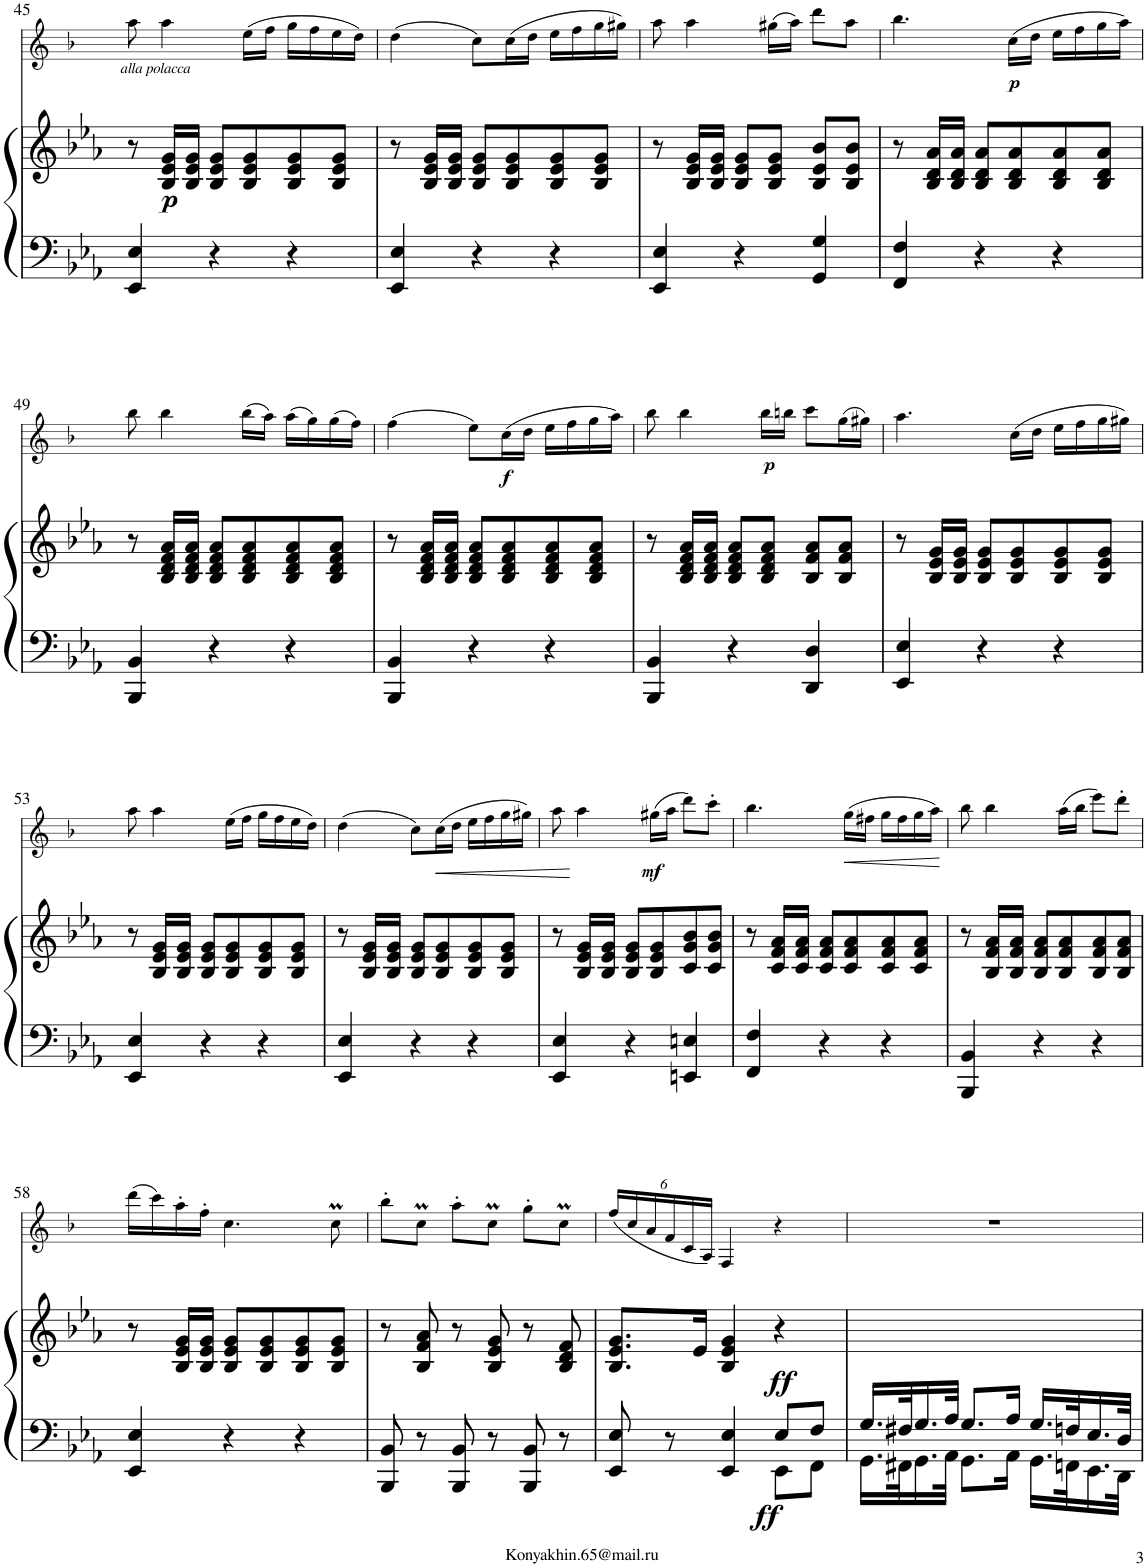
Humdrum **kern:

**kern	**kern	**dynam	**kern	**dynam
*part2	*part2	*part2	*part1	*part1
*staff3	*staff2	*staff2/3	*staff1	*staff1
*I"PIANO	*	*	*I"Clarinette in B   solo	*
*	*	*	*I'Cl	*
!!LO:PB:g=z
*clefF4	*clefG2	*	*clefG2	*
*	*	*	*Trd1c2	*
*k[b-e-a-]	*k[b-e-a-]	*	*k[b-]	*
*M3/4	*M3/4	*	*M3/4	*
=45	=45	=45	=45	=45
!	!	!	!LO:TX:b:i:t=alla polacca	!
4EE-/ 4E-/	8r	.	8aa\	.
!	!	!LO:DY:b	!	!
.	16B-/ 16e-/ 16g/LL	p	4aa\	.
.	16B-/ 16e-/ 16g/JJ	.	.	.
4r	8B-/ 8e-/ 8g/L	.	.	.
.	8B-/ 8e-/ 8g/	.	(16ee\LL	.
.	.	.	16ff\JJ	.
4r	8B-/ 8e-/ 8g/	.	16gg\LL	.
.	.	.	16ff\	.
.	8B-/ 8e-/ 8g/J	.	16ee\	.
.	.	.	16dd\JJ)	.
=46	=46	=46	=46	=46
4EE-/ 4E-/	8r	.	(4dd\	.
.	16B-/ 16e-/ 16g/LL	.	.	.
.	16B-/ 16e-/ 16g/JJ	.	.	.
4r	8B-/ 8e-/ 8g/L	.	8cc\L)	.
.	8B-/ 8e-/ 8g/	.	(16cc\L	.
.	.	.	16dd\JJ	.
4r	8B-/ 8e-/ 8g/	.	16ee\LL	.
.	.	.	16ff\	.
.	8B-/ 8e-/ 8g/J	.	16gg\	.
.	.	.	16gg#X\JJ)	.
=47	=47	=47	=47	=47
4EE-/ 4E-/	8r	.	8aa\	.
.	16B-/ 16e-/ 16g/LL	.	4aa\	.
.	16B-/ 16e-/ 16g/JJ	.	.	.
4r	8B-/ 8e-/ 8g/L	.	.	.
.	8B-/ 8e-/ 8g/J	.	(16gg#X\LL	.
.	.	.	16aa\JJ)	.
4GG/ 4G/	8B-/ 8e-/ 8b-/L	.	8ddd\L	.
.	8B-/ 8e-/ 8b-/J	.	8aa\J	.
=48	=48	=48	=48	=48
4FF/ 4F/	8r	.	4.bb-\	.
.	16B-/ 16d/ 16a-/LL	.	.	.
.	16B-/ 16d/ 16a-/JJ	.	.	.
4r	8B-/ 8d/ 8a-/L	.	.	.
!	!	!	!	!LO:DY:b
.	8B-/ 8d/ 8a-/	.	(16cc\LL	p
.	.	.	16dd\JJ	.
4r	8B-/ 8d/ 8a-/	.	16ee\LL	.
.	.	.	16ff\	.
.	8B-/ 8d/ 8a-/J	.	16gg\	.
.	.	.	16aa\JJ)	.
!!LO:LB:g=z
=49	=49	=49	=49	=49
4BBB-/ 4BB-/	8r	.	8bb-\	.
.	16B-/ 16d/ 16f/ 16a-/LL	.	4bb-\	.
.	16B-/ 16d/ 16f/ 16a-/JJ	.	.	.
4r	8B-/ 8d/ 8f/ 8a-/L	.	.	.
.	8B-/ 8d/ 8f/ 8a-/	.	(16bb-\LL	.
.	.	.	16aa\JJ)	.
4r	8B-/ 8d/ 8f/ 8a-/	.	(16aa\LL	.
.	.	.	16gg\)	.
.	8B-/ 8d/ 8f/ 8a-/J	.	(16gg\	.
.	.	.	16ff\JJ)	.
=50	=50	=50	=50	=50
4BBB-/ 4BB-/	8r	.	(4ff\	.
.	16B-/ 16d/ 16f/ 16a-/LL	.	.	.
.	16B-/ 16d/ 16f/ 16a-/JJ	.	.	.
4r	8B-/ 8d/ 8f/ 8a-/L	.	8ee\L)	.
!	!	!	!	!LO:DY:b
.	8B-/ 8d/ 8f/ 8a-/	.	(16cc\L	f
.	.	.	16dd\JJ	.
4r	8B-/ 8d/ 8f/ 8a-/	.	16ee\LL	.
.	.	.	16ff\	.
.	8B-/ 8d/ 8f/ 8a-/J	.	16gg\	.
.	.	.	16aa\JJ)	.
=51	=51	=51	=51	=51
4BBB-/ 4BB-/	8r	.	8bb-\	.
.	16B-/ 16d/ 16f/ 16a-/LL	.	4bb-\	.
.	16B-/ 16d/ 16f/ 16a-/JJ	.	.	.
4r	8B-/ 8d/ 8f/ 8a-/L	.	.	.
!	!	!	!	!LO:DY:b
.	8B-/ 8d/ 8f/ 8a-/J	.	16bb-\LL	p
.	.	.	16bbn\JJ	.
4DD/ 4D/	8B-/ 8f/ 8a-/L	.	8ccc\L	.
.	8B-/ 8f/ 8a-/J	.	(16gg\L	.
.	.	.	16gg#X\JJ)	.
=52	=52	=52	=52	=52
4EE-/ 4E-/	8r	.	4.aa\	.
.	16B-/ 16e-/ 16g/LL	.	.	.
.	16B-/ 16e-/ 16g/JJ	.	.	.
4r	8B-/ 8e-/ 8g/L	.	.	.
.	8B-/ 8e-/ 8g/	.	(16cc\LL	.
.	.	.	16dd\JJ	.
4r	8B-/ 8e-/ 8g/	.	16ee\LL	.
.	.	.	16ff\	.
.	8B-/ 8e-/ 8g/J	.	16gg\	.
.	.	.	16gg#X\JJ)	.
!!LO:LB:g=z
=53	=53	=53	=53	=53
4EE-/ 4E-/	8r	.	8aa\	.
.	16B-/ 16e-/ 16g/LL	.	4aa\	.
.	16B-/ 16e-/ 16g/JJ	.	.	.
4r	8B-/ 8e-/ 8g/L	.	.	.
.	8B-/ 8e-/ 8g/	.	(16ee\LL	.
.	.	.	16ff\JJ	.
4r	8B-/ 8e-/ 8g/	.	16gg\LL	.
.	.	.	16ff\	.
.	8B-/ 8e-/ 8g/J	.	16ee\	.
.	.	.	16dd\JJ)	.
=54	=54	=54	=54	=54
4EE-/ 4E-/	8r	.	(4dd\	.
.	16B-/ 16e-/ 16g/LL	.	.	.
.	16B-/ 16e-/ 16g/JJ	.	.	.
4r	8B-/ 8e-/ 8g/L	.	8cc\L)	.
!	!	!	!	!LO:HP:b
.	8B-/ 8e-/ 8g/	.	(16cc\L	<
.	.	.	16dd\JJ	.
4r	8B-/ 8e-/ 8g/	.	16ee\LL	.
.	.	.	16ff\	.
.	8B-/ 8e-/ 8g/J	.	16gg\	.
.	.	.	16gg#X\JJ)	.
=55	=55	=55	=55	=55
4EE-/ 4E-/	8r	.	8aa\	.
.	16B-/ 16e-/ 16g/LL	.	4aa\	[
.	16B-/ 16e-/ 16g/JJ	.	.	.
4r	8B-/ 8e-/ 8g/L	.	.	.
!	!	!	!	!LO:DY:b
.	8B-/ 8e-/ 8g/	.	(16gg#X\LL	mf
.	.	.	16aa\JJ	.
4EEn/ 4En/	8c/ 8g/ 8b-/	.	8ddd\L)	.
.	8c/ 8g/ 8b-/J	.	8ccc'\J	.
=56	=56	=56	=56	=56
4FF/ 4F/	8r	.	4.bb-\	.
.	16c/ 16f/ 16a-/LL	.	.	.
.	16c/ 16f/ 16a-/JJ	.	.	.
4r	8c/ 8f/ 8a-/L	.	.	.
!	!	!	!	!LO:HP:b
.	8c/ 8f/ 8a-/	.	(16gg\LL	<
.	.	.	16ff#X\JJ	.
4r	8c/ 8f/ 8a-/	.	16gg\LL	.
.	.	.	16ff#\	.
.	8c/ 8f/ 8a-/J	.	16gg\	.
.	.	.	16aa\JJ)	.
.	.	.	.	[
=57	=57	=57	=57	=57
4BBB-/ 4BB-/	8r	.	8bb-\	.
.	16B-/ 16f/ 16a-/LL	.	4bb-\	.
.	16B-/ 16f/ 16a-/JJ	.	.	.
4r	8B-/ 8f/ 8a-/L	.	.	.
.	8B-/ 8f/ 8a-/	.	(16aa\LL	.
.	.	.	16bb-\JJ	.
4r	8B-/ 8f/ 8a-/	.	8eee\L)	.
.	8B-/ 8f/ 8a-/J	.	8ddd'\J	.
!!LO:LB:g=z
=58	=58	=58	=58	=58
4EE-/ 4E-/	8r	.	(16ddd\LL	.
.	.	.	16ccc\)	.
.	16B-/ 16e-/ 16g/LL	.	16aa'\	.
.	16B-/ 16e-/ 16g/JJ	.	16ff'\JJ	.
4r	8B-/ 8e-/ 8g/L	.	4.cc\	.
.	8B-/ 8e-/ 8g/	.	.	.
4r	8B-/ 8e-/ 8g/	.	.	.
.	8B-/ 8e-/ 8g/J	.	8ccM\	.
=59	=59	=59	=59	=59
8BBB-/ 8BB-/	8r	.	8bb-'\L	.
8r	8B-/ 8f/ 8a-/	.	8ccM\J	.
8BBB-/ 8BB-/	8r	.	8aa'\L	.
8r	8B-/ 8e-/ 8g/	.	8ccM\J	.
8BBB-/ 8BB-/	8r	.	8gg'\L	.
8r	8B-/ 8d/ 8f/	.	8ccM\J	.
=60	=60	=60	=60	=60
*^	*	*	*	*
*	*	*	*	*Xbrackettup	*
8EE-/ 8E-/	2ryy	8.B-/ 8.e-/ 8.g/L	.	(24ff/LL	.
.	.	.	.	24cc/	.
.	.	.	.	24a/	.
8r	.	.	.	24f/	.
.	.	.	.	24c/	.
.	.	16e-/Jk	.	.	.
.	.	.	.	24A/JJ)	.
4EE-/ 4E-/	.	4B-/ 4e-/ 4g/	.	4F/	.
!	!	!	!LO:DY:b=2	!	!
!	!	!	!LO:DY:n=1:b	!	!
8E-/L	8EE-\L	4r	ff ff	4r	.
8F/J	8FF\J	.	.	.	.
=61	=61	=61	=61	=61	=61
16.G/LL	16.GG\LL	2.ryy	.	2.r	.
32F#X/K	32FF#X\K	.	.	.	.
16.G/	16.GG\	.	.	.	.
32A-/JJk	32AA-\JJk	.	.	.	.
8.G/L	8.GG\L	.	.	.	.
16A-/Jk	16AA-\Jk	.	.	.	.
16.G/LL	16.GG\LL	.	.	.	.
32Fn/K	32FFn\K	.	.	.	.
16.E-/	16.EE-\	.	.	.	.
32D/JJk	32DD\JJk	.	.	.	.
*v	*v	*	*	*	*
=	=	=	=	=
*-	*-	*-	*-	*-
